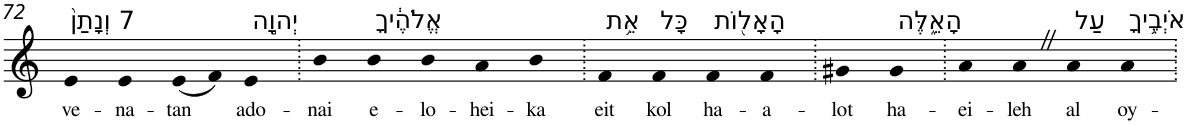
**kern	**text
*part1	*part1
*staff1	*staff1
*I"Piano	*
*I'Pno	*
!!LO:PB:g=z
*clefG2	*
*k[]	*
=72	=72
!LO:TX:a:t=7 וְנָתַן֙	!
!	!LO:LY:b
4e	ve-
!	!LO:LY:b
4e	-na-
!	!LO:LY:b
(8e	-tan
8f)	.
!LO:TX:a:t=יְהוָ֣ה	!
!	!LO:LY:b
4e	ado-
=73.	=73.
!	!LO:LY:b
4b	-nai
!LO:TX:a:t=אֱלֹהֶ֔יךָ	!
!	!LO:LY:b
4b	e-
!	!LO:LY:b
4b	-lo-
!	!LO:LY:b
4a	-hei-
!	!LO:LY:b
4b	-ka
=74.	=74.
!LO:TX:a:t=אֵ֥ת	!
!	!LO:LY:b
4f	eit
!LO:TX:a:t=כָּל	!
!	!LO:LY:b
4f	kol
!LO:TX:a:t=הָאָל֖וֹת	!
!	!LO:LY:b
4f	ha-
!	!LO:LY:b
4f	-a-
=75.	=75.
!	!LO:LY:b
4g#X	-lot
!LO:TX:a:t=הָאֵ֑לֶּה	!
!	!LO:LY:b
4g#	ha-
=76.	=76.
!	!LO:LY:b
4a	-ei-
!	!LO:LY:b
4aZ	-leh
!LO:TX:a:t=עַל	!
!	!LO:LY:b
4a	al
!LO:TX:a:t=אֹיְבֶ֥יךָ	!
!	!LO:LY:b
4a	oy-
=.	=.
*-	*-
